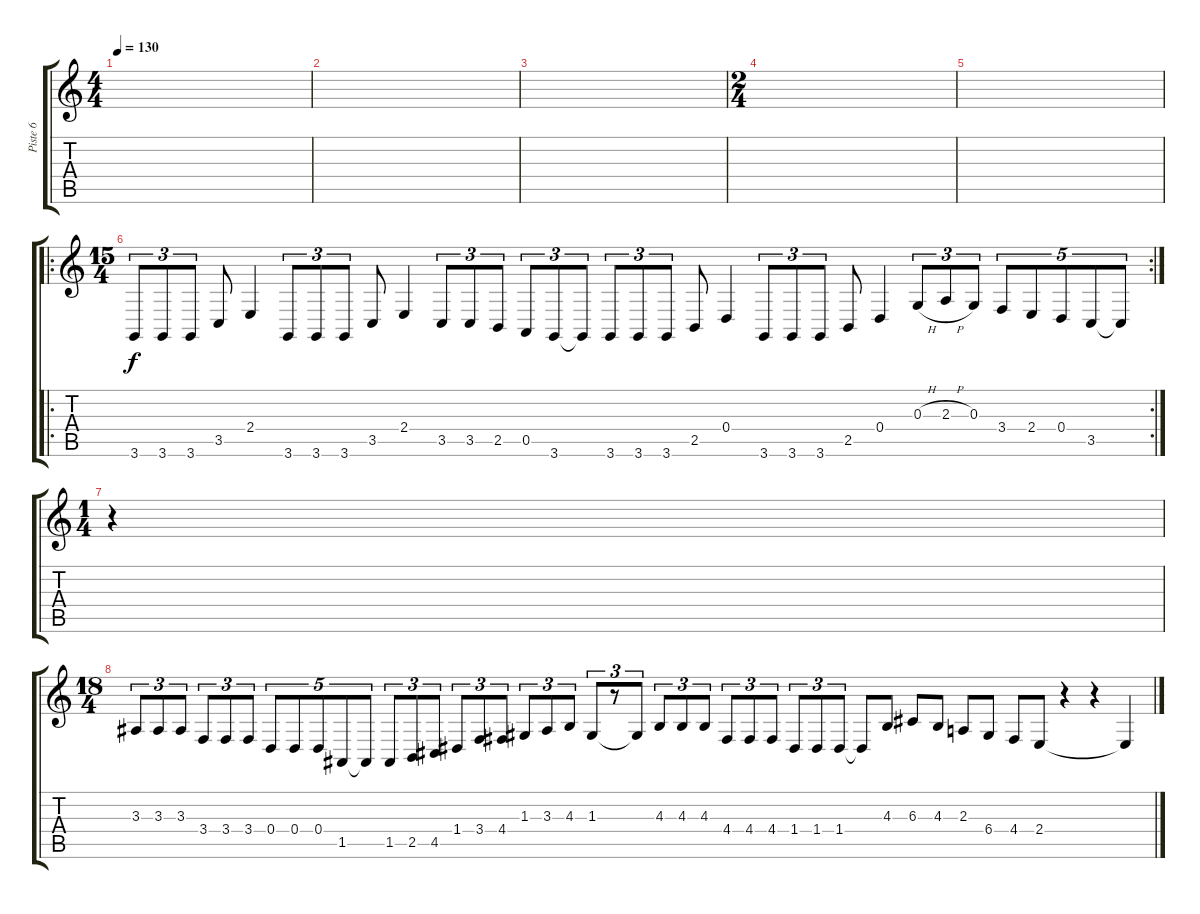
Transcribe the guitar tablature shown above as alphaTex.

\track ("Piste 6" "Piste 6") {instrument trumpet}
\staff {score tabs}
\tuning (E4 B3 G3 D3 A2 E2) {hide}
\ts (4 4)
\tempo 130
\clef g2
\ks c
|
|
|
\ts (2 4)
|
|
\ro
\rc 2
\ts (15 4)
3.6.8{tu (3 2)} 3.6.8{tu (3 2)} 3.6.8{tu (3 2)} 3.5.8 2.4.4 3.6.8{tu (3 2)} 3.6.8{tu (3 2)} 3.6.8{tu (3 2)} 3.5.8 2.4.4 3.5.8{tu (3 2)} 3.5.8{tu (3 2)} 2.5.8{tu (3 2)} 0.5.8{tu (3 2)} 3.6.8{tu (3 2)} 3.6{t}.8{tu (3 2)} 3.6.8{tu (3 2)} 3.6.8{tu (3 2)} 3.6.8{tu (3 2)} 2.5.8 0.4.4 3.6.8{tu (3 2)} 3.6.8{tu (3 2)} 3.6.8{tu (3 2)} 2.5.8 0.4.4 0.3{h}.8{tu (3 2)} 2.3{h}.8{tu (3 2)} 0.3.8{tu (3 2)} 3.4.8{tu (5 4)} 2.4.8{tu (5 4)} 0.4.8{tu (5 4)} 3.5.8{tu (5 4)} 3.5{t}.8{tu (5 4)} |
\ts (1 4)
r.4 |
\ts (18 4)
3.3.8{tu (3 2)} 3.3.8{tu (3 2)} 3.3.8{tu (3 2)} 3.4.8{tu (3 2)} 3.4.8{tu (3 2)} 3.4.8{tu (3 2)} 0.4.8{tu (5 4)} 0.4.8{tu (5 4)} 0.4.8{tu (5 4)} 1.5.8{tu (5 4)} 1.5{t}.8{tu (5 4)} 1.5.8{tu (3 2)} 2.5.8{tu (3 2)} 4.5.8{tu (3 2)} 1.4.8{tu (3 2)} 3.4.8{tu (3 2)} 4.4.8{tu (3 2)} 1.3.8{tu (3 2)} 3.3.8{tu (3 2)} 4.3.8{tu (3 2)} 1.3.8{tu (3 2)} r.8{tu (3 2)} 1.3{t}.8{tu (3 2)} 4.3.8{tu (3 2)} 4.3.8{tu (3 2)} 4.3.8{tu (3 2)} 4.4.8{tu (3 2)} 4.4.8{tu (3 2)} 4.4.8{tu (3 2)} 1.4.8{tu (3 2)} 1.4.8{tu (3 2)} 1.4.8{tu (3 2)} 1.4{t}.8 4.3.8 6.3.8 4.3.8 2.3.8 6.4.8 4.4.8 2.4.8 r.4 r.4 2.4{t}.4
